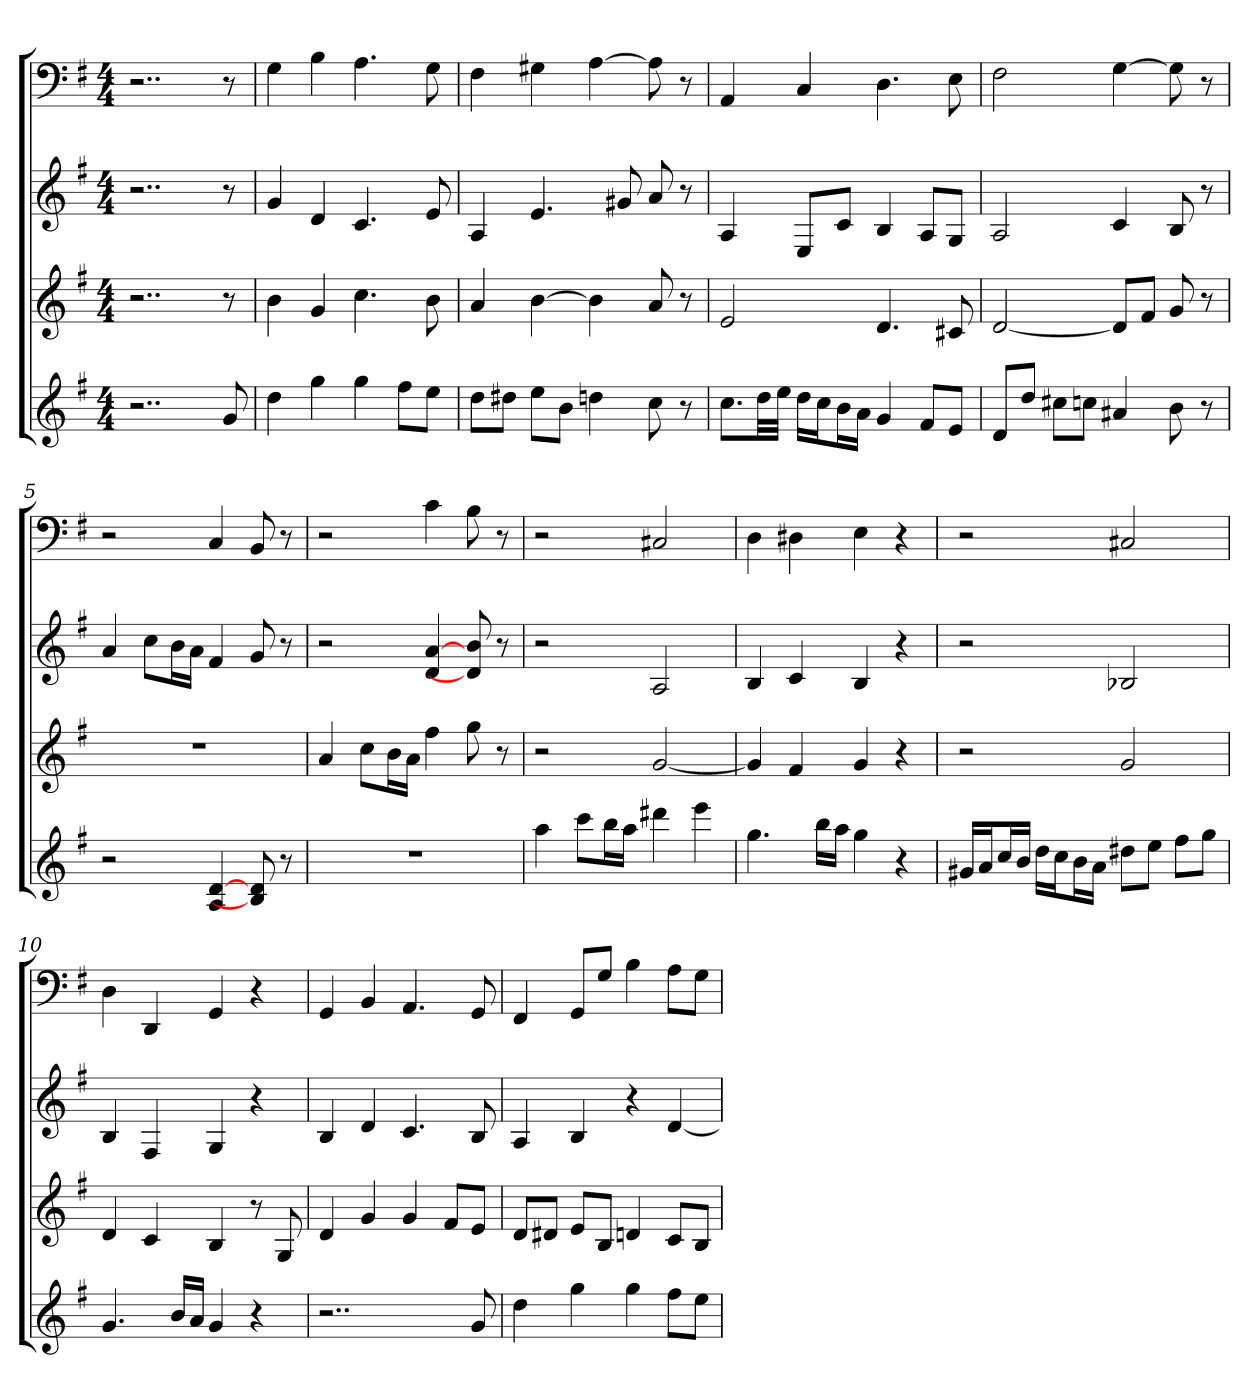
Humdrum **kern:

**kern	**kern	**kern	**kern
*part4	*part3	*part2	*part1
*staff4	*staff3	*staff2	*staff1
*k[f#]	*k[f#]	*k[f#]	*k[f#]
*G:	*G:	*G:	*G:
*M4/4	*M4/4	*M4/4	*M4/4
=	=	=	=
2..r	2..r	2..r	2..r
8g	8r	8r	8r
=1	=1	=1	=1
4dd	4b	4g	4G
4gg	4g	4d	4B
4gg	4.cc	4.c	4.A
8ff#L	.	.	.
8eeJ	8b	8e	8G
=2	=2	=2	=2
8ddL	4a	4A	4F#
8dd#XJ	.	.	.
8eeL	[4b	4.e	4G#X
8bJ	.	.	.
4ddn	4b]	.	[4A
.	.	8g#X	.
8cc	8a	8a	8A]
8r	8r	8r	8r
=3	=3	=3	=3
8.ccL	2e	4A	4AA
32ddLL	.	.	.
32eeJJJ	.	.	.
16ddLL	.	8EL	4C
16ccJ	.	.	.
16bL	.	8cJ	.
16aJJ	.	.	.
4g	4.d	4B	4.D
8f#L	.	8AL	.
8eJ	8c#X	8GJ	8E
=4	=4	=4	=4
8dL	[2d	2A	2F#
8ddJ	.	.	.
8cc#XL	.	.	.
8ccnJ	.	.	.
4a#X	8dL]	4c	[4G
.	8f#J	.	.
8b	8g	8B	8G]
8r	8r	8r	8r
=5	=5	=5	=5
2r	1r	4a	2r
.	.	8ccL	.
.	.	16bL	.
.	.	16aJJ	.
4A [4d	.	4f#	4C
8B] 8d	.	8g	8BB
8r	.	8r	8r
=6	=6	=6	=6
1r	4a	2r	2r
.	8ccL	.	.
.	16bL	.	.
.	16aJJ	.	.
.	4ff#	4d [4a	4c
.	8gg	8d] 8b	8B
.	8r	8r	8r
=7	=7	=7	=7
4aa	2r	2r	2r
8cccL	.	.	.
16bbL	.	.	.
16aaJJ	.	.	.
4ddd#X	[2g	2A	2C#X
4eee	.	.	.
=8	=8	=8	=8
4.gg	4g]	4B	4D
.	4f#	4c	4D#X
16bbLL	.	.	.
16aaJJ	.	.	.
4gg	4g	4B	4E
4r	4r	4r	4r
=9	=9	=9	=9
16g#XLL	2r	2r	2r
16aJ	.	.	.
16ccL	.	.	.
16bJJ	.	.	.
16ddLL	.	.	.
16ccJ	.	.	.
16bL	.	.	.
16aJJ	.	.	.
8dd#XL	2g	2B-X	2C#X
8eeJ	.	.	.
8ff#L	.	.	.
8ggJ	.	.	.
=10	=10	=10	=10
4.g	4d	4B	4D
.	4c	4F#	4DD
16bLL	.	.	.
16aJJ	.	.	.
4g	4B	4G	4GG
4r	8r	4r	4r
.	8G	.	.
=11	=11	=11	=11
2..r	4d	4B	4GG
.	4g	4d	4BB
.	4g	4.c	4.AA
.	8f#L	.	.
8g	8eJ	8B	8GG
=12	=12	=12	=12
4dd	8dL	4A	4FF#
.	8d#XJ	.	.
4gg	8eL	4B	8GGL
.	8BJ	.	8GJ
4gg	4dn	4r	4B
8ff#L	8cL	[4d	8AL
8eeJ	8BJ	.	8GJ
=	=	=	=
*-	*-	*-	*-
